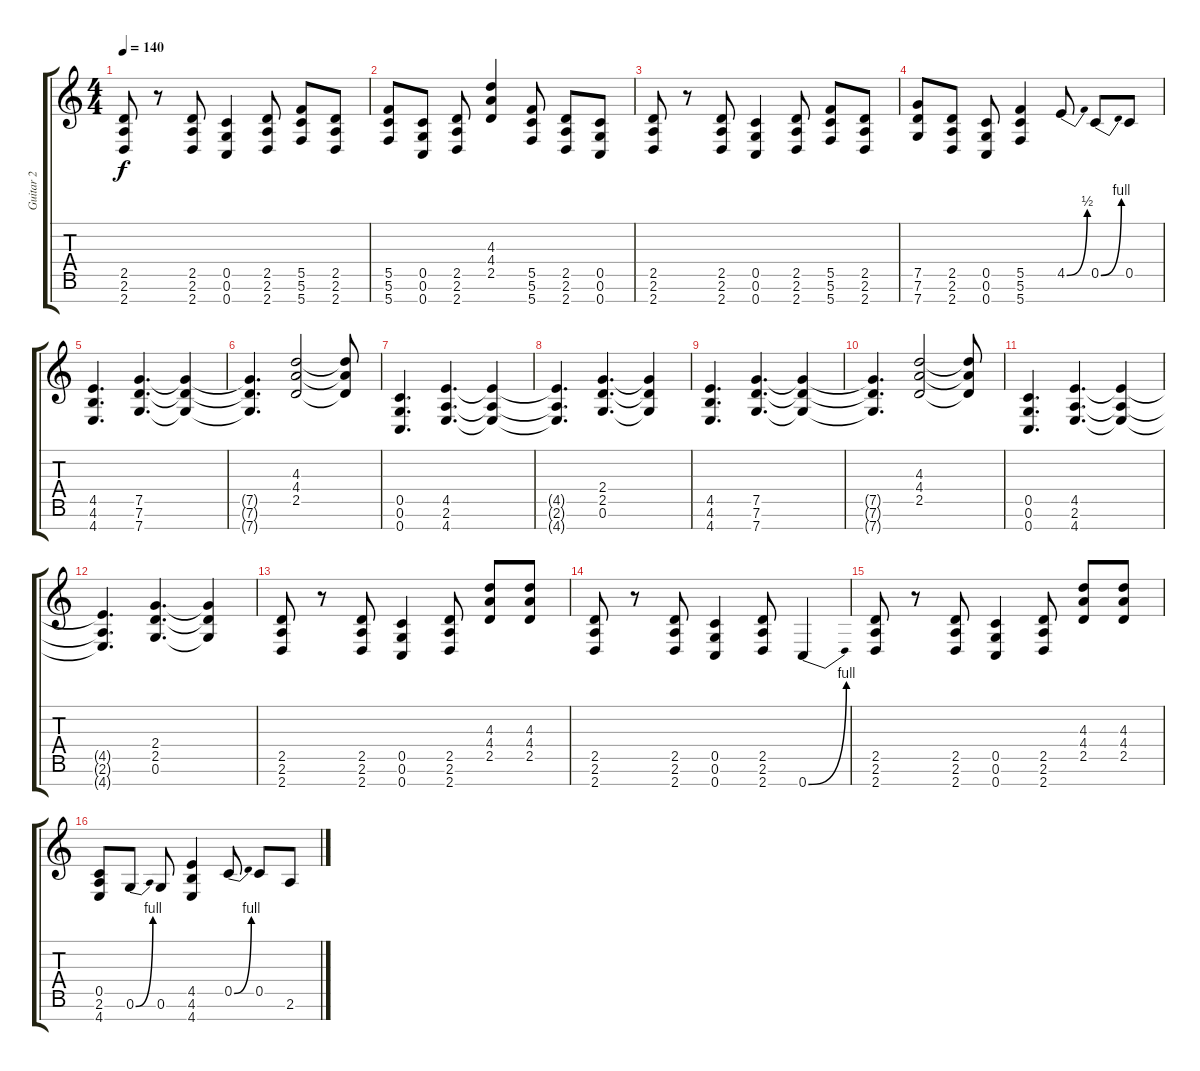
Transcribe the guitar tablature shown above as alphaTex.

\track ("Guitar 2" "Guitar 2") {solo instrument overdrivenguitar}
\staff {score tabs}
\tuning (G4 Eb4 Bb3 F3 C3 G2 C2) {hide}
\ts (4 4)
\tempo 140
\clef g2
\ks c
(2.5 2.6 2.7).8{dy f} r.8 (2.5 2.6 2.7).8 (0.5 0.6 0.7).4 (2.5 2.6 2.7).8 (5.5 5.6 5.7).8 (2.5 2.6 2.7).8 |
(5.5 5.6 5.7).8 (0.5 0.6 0.7).8 (2.5 2.6 2.7).8 (4.3 4.4 2.5).4 (5.5 5.6 5.7).8 (2.5 2.6 2.7).8 (0.5 0.6 0.7).8 |
(2.5 2.6 2.7).8 r.8 (2.5 2.6 2.7).8 (0.5 0.6 0.7).4 (2.5 2.6 2.7).8 (5.5 5.6 5.7).8 (2.5 2.6 2.7).8 |
(7.5 7.6 7.7).8 (2.5 2.6 2.7).8 (0.5 0.6 0.7).8 (5.5 5.6 5.7).4 4.5{be (bend 0 0 60 2)}.8 0.5{be (bend 0 0 60 4)}.8 0.5.8 |
(4.5 4.6 4.7).4{d} (7.5 7.6 7.7).4{d} (7.5{t} 7.6{t} 7.7{t}).4 |
(7.5{t} 7.6{t} 7.7{t}).4{d} (4.3 4.4 2.5).2 (4.3{t} 4.4{t} 2.5{t}).8 |
(0.5 0.6 0.7).4{d} (4.5 2.6 4.7).4{d} (4.5{t} 2.6{t} 4.7{t}).4 |
(4.5{t} 2.6{t} 4.7{t}).4{d} (2.4 2.5 0.6).4{d} (2.4{t} 2.5{t} 0.6{t}).4 |
(4.5 4.6 4.7).4{d} (7.5 7.6 7.7).4{d} (7.5{t} 7.6{t} 7.7{t}).4 |
(7.5{t} 7.6{t} 7.7{t}).4{d} (4.3 4.4 2.5).2 (4.3{t} 4.4{t} 2.5{t}).8 |
(0.5 0.6 0.7).4{d} (4.5 2.6 4.7).4{d} (4.5{t} 2.6{t} 4.7{t}).4 |
(4.5{t} 2.6{t} 4.7{t}).4{d} (2.4 2.5 0.6).4{d} (2.4{t} 2.5{t} 0.6{t}).4 |
(2.5 2.6 2.7).8 r.8 (2.5 2.6 2.7).8 (0.5 0.6 0.7).4 (2.5 2.6 2.7).8 (4.3 4.4 2.5).8 (4.3 4.4 2.5).8 |
(2.5 2.6 2.7).8 r.8 (2.5 2.6 2.7).8 (0.5 0.6 0.7).4 (2.5 2.6 2.7).8 0.7{be (bend 0 0 60 4)}.4 |
(2.5 2.6 2.7).8 r.8 (2.5 2.6 2.7).8 (0.5 0.6 0.7).4 (2.5 2.6 2.7).8 (4.3 4.4 2.5).8 (4.3 4.4 2.5).8 |
(0.5 2.6 4.7).8 0.6{be (bend 0 0 60 4)}.8 0.6.8 (4.5 4.6 4.7).4 0.5{be (bend 0 0 60 4)}.8 0.5.8 2.6.8
